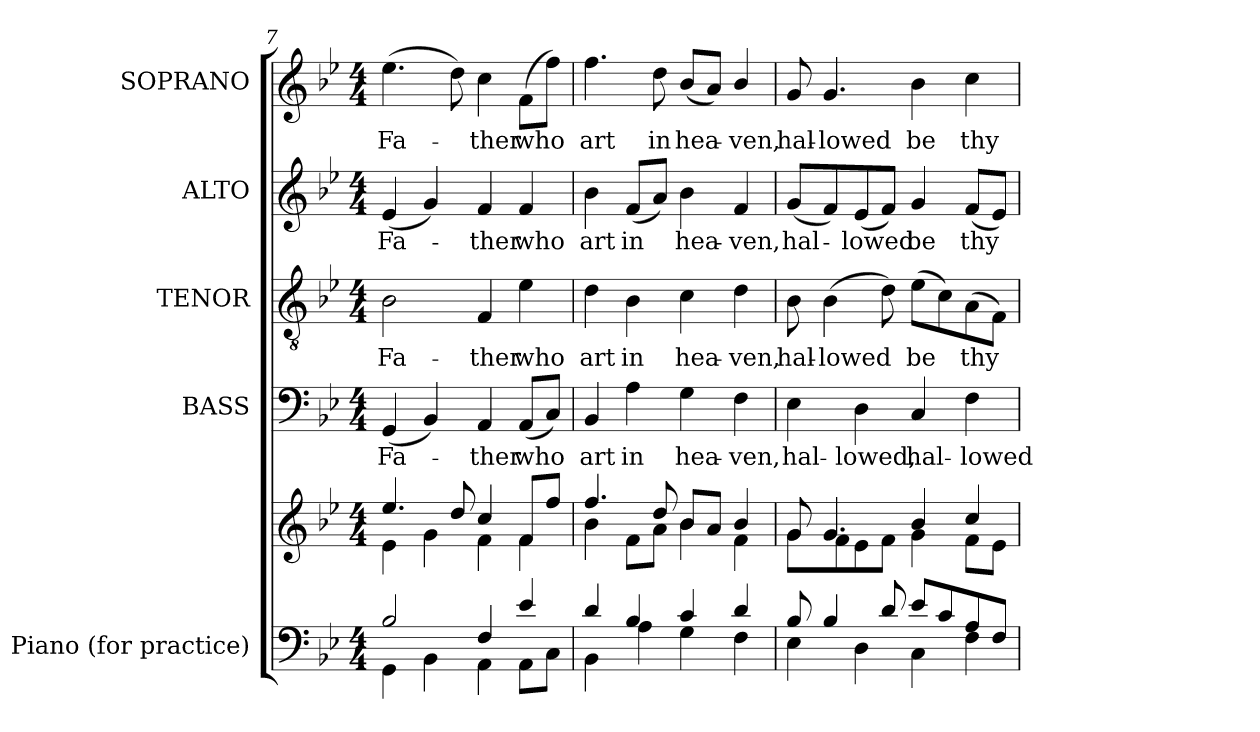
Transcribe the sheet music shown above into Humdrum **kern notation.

**kern	**kern	**kern	**text	**kern	**text	**kern	**text	**kern	**text
*part5	*part5	*part4	*part4	*part3	*part3	*part2	*part2	*part1	*part1
*staff6	*staff5	*staff4	*staff4	*staff3	*staff3	*staff2	*staff2	*staff1	*staff1
*I"Piano      (for practice)	*	*I"BASS	*	*I"TENOR	*	*I"ALTO	*	*I"SOPRANO	*
*I'Pno.	*	*I'B.	*	*I'T.	*	*I'A.	*	*I'S.	*
*clefF4	*clefG2	*clefF4	*	*clefGv2	*	*clefG2	*	*clefG2	*
*	*	*	*	*ITrd7c12	*	*	*	*	*
*k[b-e-]	*k[b-e-]	*k[b-e-]	*	*k[b-e-]	*	*k[b-e-]	*	*k[b-e-]	*
*B-:	*B-:	*B-:	*	*B-:	*	*B-:	*	*B-:	*
*M4/4	*M4/4	*M4/4	*	*M4/4	*	*M4/4	*	*M4/4	*
=7	=7	=7	=7	=7	=7	=7	=7	=7	=7
*^	*^	*	*	*	*	*	*	*	*
!	!	!	!	!	!LO:LY:b:color=#000000	!	!	!	!	!	!
!	!	!	!	!	!	!	!LO:LY:b:color=#000000	!	!	!	!
!	!	!	!	!	!	!	!	!	!LO:LY:b:color=#000000	!	!
!	!	!	!	!	!	!	!	!	!	!	!LO:LY:b:color=#000000
2B-i/	4GGi\	4.ee-i/	4e-i\	(4GGi/	Fa-	2BB-i\	Fa-	(4e-i/	Fa-	(4.ee-i\	Fa-
.	4BB-i\	.	4gi\	4BB-i/)	.	.	.	4gi/)	.	.	.
.	.	8ddi/	.	.	.	.	.	.	.	8ddi\)	.
!	!	!	!	!	!LO:LY:b:color=#000000	!	!	!	!	!	!
!	!	!	!	!	!	!	!LO:LY:b:color=#000000	!	!	!	!
!	!	!	!	!	!	!	!	!	!LO:LY:b:color=#000000	!	!
!	!	!	!	!	!	!	!	!	!	!	!LO:LY:b:color=#000000
4Fi/	4AAi\	4cci/	4fi\	4AAi/	-ther	4FFi/	-ther	4fi/	-ther	4cci\	-ther
!	!	!	!	!	!LO:LY:b:color=#000000	!	!	!	!	!	!
!	!	!	!	!	!	!	!LO:LY:b:color=#000000	!	!	!	!
!	!	!	!	!	!	!	!	!	!LO:LY:b:color=#000000	!	!
!	!	!	!	!	!	!	!	!	!	!	!LO:LY:b:color=#000000
4e-i/	8AAi\L	8fi/L	4fi\	(8AAi/L	who	4E-i\	who	4fi/	who	(8fi\L	who
.	8Ci\J	8ffi/J	.	8Ci/J)	.	.	.	.	.	8ffi\J)	.
=8	=8	=8	=8	=8	=8	=8	=8	=8	=8	=8	=8
!	!	!	!	!	!LO:LY:b:color=#000000	!	!	!	!	!	!
!	!	!	!	!	!	!	!LO:LY:b:color=#000000	!	!	!	!
!	!	!	!	!	!	!	!	!	!LO:LY:b:color=#000000	!	!
!	!	!	!	!	!	!	!	!	!	!	!LO:LY:b:color=#000000
4di/	4BB-i\	4.ffi/	4b-i\	4BB-i/	art	4Di\	art	4b-i\	art	4.ffi\	art
!	!	!	!	!	!LO:LY:b:color=#000000	!	!	!	!	!	!
!	!	!	!	!	!	!	!LO:LY:b:color=#000000	!	!	!	!
!	!	!	!	!	!	!	!	!	!LO:LY:b:color=#000000	!	!
4B-i/	4Ai\	.	8fi\L	4Ai\	in	4BB-i\	in	(8fi/L	in	.	.
!	!	!	!	!	!	!	!	!	!	!	!LO:LY:b:color=#000000
.	.	8ddi/	8ai\J	.	.	.	.	8ai/J)	.	8ddi\	in
!	!	!	!	!	!LO:LY:b:color=#000000	!	!	!	!	!	!
!	!	!	!	!	!	!	!LO:LY:b:color=#000000	!	!	!	!
!	!	!	!	!	!	!	!	!	!LO:LY:b:color=#000000	!	!
!	!	!	!	!	!	!	!	!	!	!	!LO:LY:b:color=#000000
4ci/	4Gi\	8b-i/L	4b-i\	4Gi\	hea-	4Ci\	hea-	4b-i\	hea-	(8b-i/L	hea-
.	.	8ai/J	.	.	.	.	.	.	.	8ai/J)	.
!	!	!	!	!	!LO:LY:b:color=#000000	!	!	!	!	!	!
!	!	!	!	!	!	!	!LO:LY:b:color=#000000	!	!	!	!
!	!	!	!	!	!	!	!	!	!LO:LY:b:color=#000000	!	!
!	!	!	!	!	!	!	!	!	!	!	!LO:LY:b:color=#000000
4di/	4Fi\	4b-i/	4fi\	4Fi\	-ven,	4Di\	-ven,	4fi/	-ven,	4b-i/	-ven,
=9	=9	=9	=9	=9	=9	=9	=9	=9	=9	=9	=9
!	!	!	!	!	!LO:LY:b:color=#000000	!	!	!	!	!	!
!	!	!	!	!	!	!	!LO:LY:b:color=#000000	!	!	!	!
!	!	!	!	!	!	!	!	!	!LO:LY:b:color=#000000	!	!
!	!	!	!	!	!	!	!	!	!	!	!LO:LY:b:color=#000000
8B-i/	4E-i\	8gi/	8gi\L	4E-i\	hal-	8BB-i\	hal-	(8gi/L	hal-	8gi/	hal-
!	!	!	!	!	!	!	!LO:LY:b:color=#000000	!	!	!	!
!	!	!	!	!	!	!	!	!	!	!	!LO:LY:b:color=#000000
4B-i/	.	4.gi/	8fi\	.	.	(4BB-i\	-lowed	8fi/)	.	4.gi/	-lowed
!	!	!	!	!	!LO:LY:b:color=#000000	!	!	!	!	!	!
!	!	!	!	!	!	!	!	!	!LO:LY:b:color=#000000	!	!
.	4Di\	.	8e-i\	4Di\	-lowed,	.	.	(8e-i/	-lowed	.	.
8di/	.	.	8fi\J	.	.	8Di\)	.	8fi/J)	.	.	.
!	!	!	!	!	!LO:LY:b:color=#000000	!	!	!	!	!	!
!	!	!	!	!	!	!	!LO:LY:b:color=#000000	!	!	!	!
!	!	!	!	!	!	!	!	!	!LO:LY:b:color=#000000	!	!
!	!	!	!	!	!	!	!	!	!	!	!LO:LY:b:color=#000000
8e-i/L	4Ci\	4b-i/	4gi\	4Ci/	hal-	(8E-i\L	be	4gi/	be	4b-i\	be
8ci/	.	.	.	.	.	8Ci\)	.	.	.	.	.
!	!	!	!	!	!LO:LY:b:color=#000000	!	!	!	!	!	!
!	!	!	!	!	!	!	!LO:LY:b:color=#000000	!	!	!	!
!	!	!	!	!	!	!	!	!	!LO:LY:b:color=#000000	!	!
!	!	!	!	!	!	!	!	!	!	!	!LO:LY:b:color=#000000
8Ai/	4Fi\	4cci/	8fi\L	4Fi\	-lowed	(8AAi\	thy	(8fi/L	thy	4cci\	thy
8Fi/J	.	.	8e-i\J	.	.	8FFi\J)	.	8e-i/J)	.	.	.
*v	*v	*	*	*	*	*	*	*	*	*	*
*	*v	*v	*	*	*	*	*	*	*	*
=	=	=	=	=	=	=	=	=	=
*-	*-	*-	*-	*-	*-	*-	*-	*-	*-
